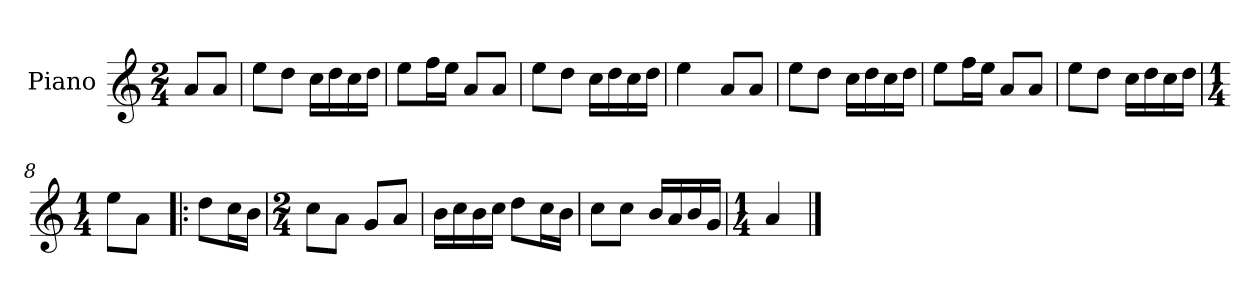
**kern
*part1
*staff1
*I"Piano
*I'Pno.
*clefG2
*k[]
*M2/4
=
8a/L
8a/J
=1
8ee\L
8dd\J
16cc\LL
16dd\
16cc\
16dd\JJ
=2
8ee\L
16ff\L
16ee\JJ
8a/L
8a/J
=3
8ee\L
8dd\J
16cc\LL
16dd\
16cc\
16dd\JJ
=4
4ee\
8a/L
8a/J
=5
8ee\L
8dd\J
16cc\LL
16dd\
16cc\
16dd\JJ
=6
8ee\L
16ff\L
16ee\JJ
8a/L
8a/J
!!LO:LB:g=z
=7
8ee\L
8dd\J
16cc\LL
16dd\
16cc\
16dd\JJ
=8
*M1/4
8ee\L
8a\J
=9!|:
8dd\L
16cc\L
16b\JJ
=10
*M2/4
8cc\L
8a\J
8g/L
8a/J
=11
16b\LL
16cc\
16b\
16cc\JJ
8dd\L
16cc\L
16b\JJ
=12
8cc\L
8cc\J
16b/LL
16a/
16b/
16g/JJ
=13
*M1/4
4a/
==
*-
